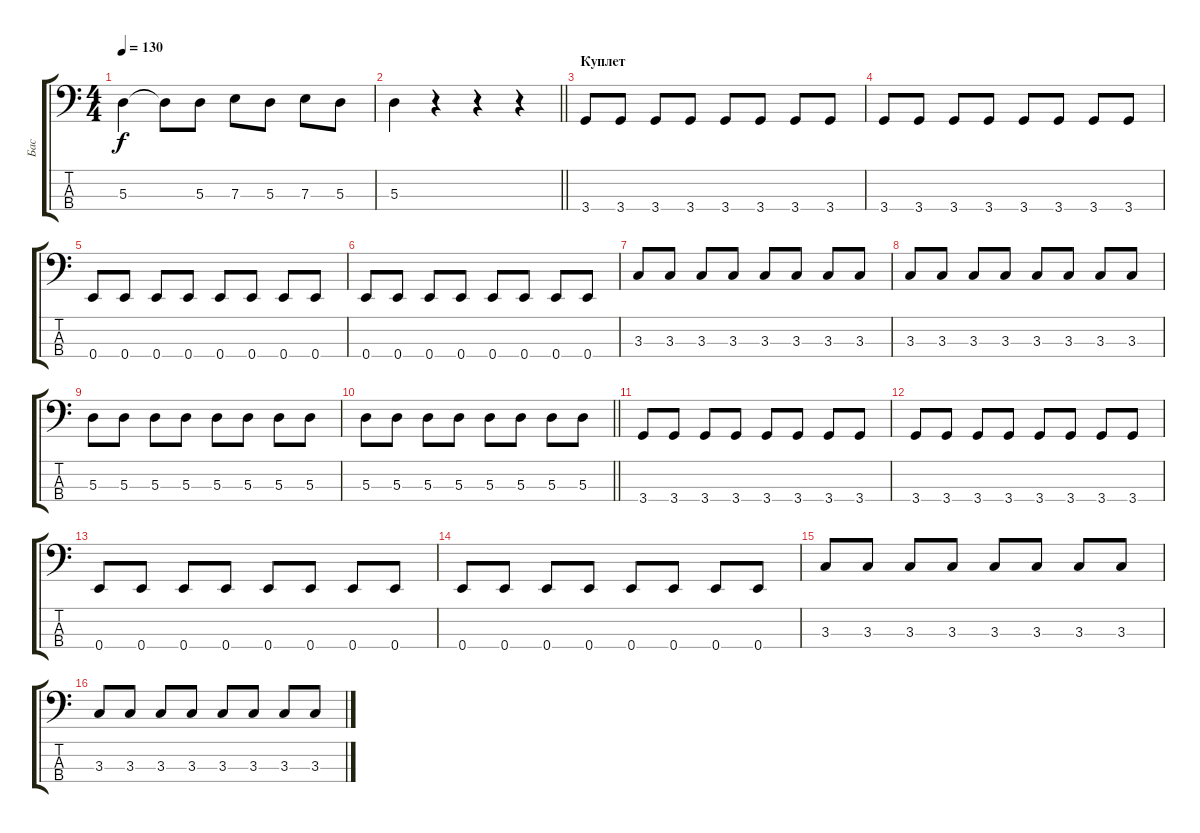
\track ("Бас" "Бас") {instrument electricbassfinger}
\staff {score tabs}
\tuning (G2 D2 A1 E1) {hide}
\ts (4 4)
\tempo 130
\clef f4
\ks c
5.3.4{dy f} 5.3{t}.8 5.3.8 7.3.8 5.3.8 7.3.8 5.3.8 |
\barLineRight lightlight
5.3.4 r.4 r.4 r.4 |
\section ("" "Куплет")
3.4.8 3.4.8 3.4.8 3.4.8 3.4.8 3.4.8 3.4.8 3.4.8 |
3.4.8 3.4.8 3.4.8 3.4.8 3.4.8 3.4.8 3.4.8 3.4.8 |
0.4.8 0.4.8 0.4.8 0.4.8 0.4.8 0.4.8 0.4.8 0.4.8 |
0.4.8 0.4.8 0.4.8 0.4.8 0.4.8 0.4.8 0.4.8 0.4.8 |
3.3.8 3.3.8 3.3.8 3.3.8 3.3.8 3.3.8 3.3.8 3.3.8 |
3.3.8 3.3.8 3.3.8 3.3.8 3.3.8 3.3.8 3.3.8 3.3.8 |
5.3.8 5.3.8 5.3.8 5.3.8 5.3.8 5.3.8 5.3.8 5.3.8 |
\barLineRight lightlight
5.3.8 5.3.8 5.3.8 5.3.8 5.3.8 5.3.8 5.3.8 5.3.8 |
3.4.8 3.4.8 3.4.8 3.4.8 3.4.8 3.4.8 3.4.8 3.4.8 |
3.4.8 3.4.8 3.4.8 3.4.8 3.4.8 3.4.8 3.4.8 3.4.8 |
0.4.8 0.4.8 0.4.8 0.4.8 0.4.8 0.4.8 0.4.8 0.4.8 |
0.4.8 0.4.8 0.4.8 0.4.8 0.4.8 0.4.8 0.4.8 0.4.8 |
3.3.8 3.3.8 3.3.8 3.3.8 3.3.8 3.3.8 3.3.8 3.3.8 |
3.3.8 3.3.8 3.3.8 3.3.8 3.3.8 3.3.8 3.3.8 3.3.8
